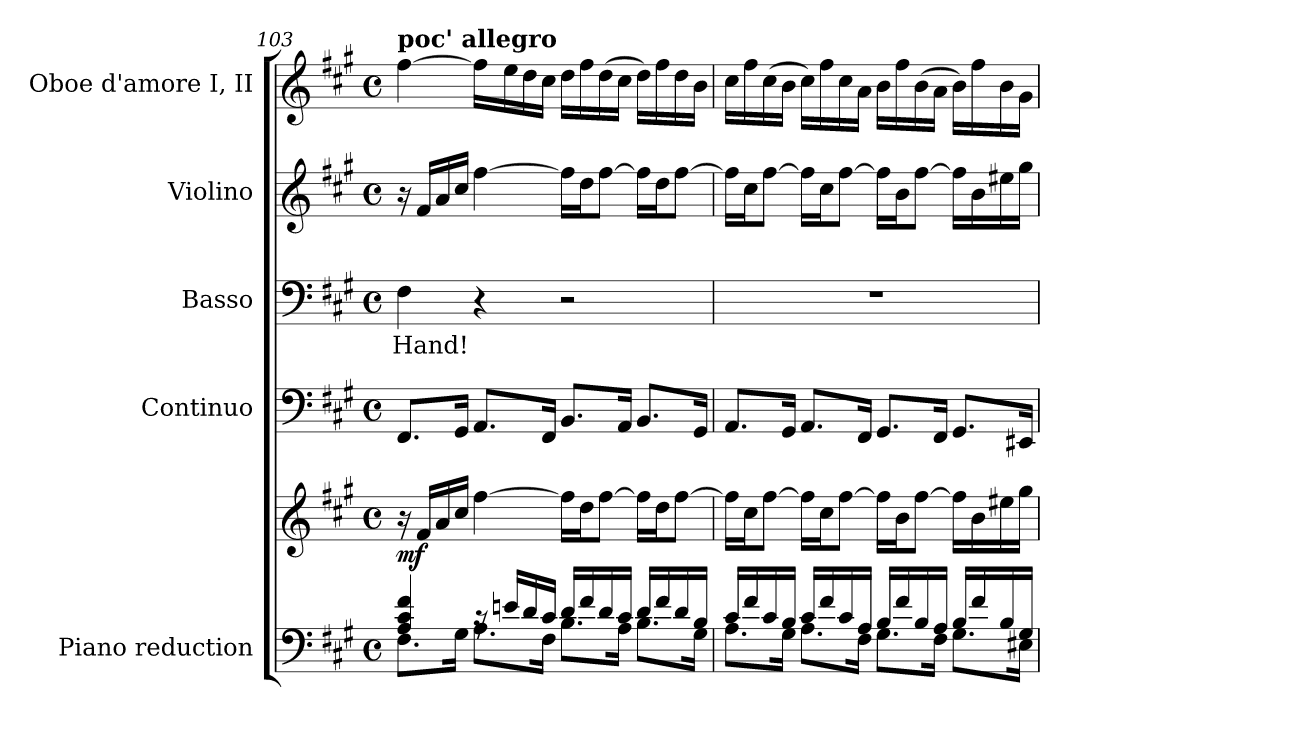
**kern	**kern	**dynam	**kern	**dynam	**kern	**text	**kern	**kern
*part5	*part5	*part5	*part4	*part4	*part3	*part3	*part2	*part1
*staff6	*staff5	*staff5/6	*staff4	*staff4	*staff3	*staff3	*staff2	*staff1
*I"Piano reduction	*	*	*I"Continuo	*	*I"Basso	*	*I"Violino	*I"Oboe d'amore I, II
*I'Pno	*	*	*	*	*	*	*I'Vln	*I'Ob
!!LO:LB:g=z
*clefF4	*clefG2	*	*clefF4	*	*clefF4	*	*clefG2	*clefG2
*k[f#c#g#]	*k[f#c#g#]	*	*k[f#c#g#]	*	*k[f#c#g#]	*	*k[f#c#g#]	*k[f#c#g#]
*M4/4	*M4/4	*	*M4/4	*	*M4/4	*	*M4/4	*M4/4
*met(c)	*met(c)	*	*met(c)	*	*met(c)	*	*met(c)	*met(c)
=103	=103	=103	=103	=103	=103	=103	=103	=103
*^	*	*	*	*	*	*	*	*
!	!	!	!	!	!	!	!	!	!LO:TX:a:B:t=poc' allegro
!	!	!	!LO:DY:b	!	!LO:DY:a	!	!LO:LY:b	!	!
4A/ 4c#/ 4f#/	8.F#\L	16r	mf	8.FF#/L	other-dynamics	4F#\	Hand!	16r	[4ff#\
.	.	16f#/LL	.	.	.	.	.	16f#/LL	.
.	.	16a/	.	.	.	.	.	16a/	.
.	16G#\Jk	16cc#/JJ	.	16GG#/Jk	.	.	.	16cc#/JJ	.
16rc	8.A\L	[4ff#\	.	8.AA/L	.	4r	.	[4ff#\	16ff#\LL]
16en/LL	.	.	.	.	.	.	.	.	16ee\
16d/	.	.	.	.	.	.	.	.	16dd\
16c#/JJ	16F#\Jk	.	.	16FF#/Jk	.	.	.	.	16cc#\JJ
16d/LL	8.B\L	16ff#\LL]	.	8.BB/L	.	2r	.	16ff#\LL]	16dd\LL
16f#/	.	16dd\J	.	.	.	.	.	16dd\J	16ff#\
16d/	.	[8ff#\J	.	.	.	.	.	[8ff#\J	(>16dd\
16c#/JJ	16A\Jk	.	.	16AA/Jk	.	.	.	.	16cc#\JJ
16d/LL	8.B\L	16ff#\LL]	.	8.BB/L	.	.	.	16ff#\LL]	16dd\LL)
16f#/	.	16dd\J	.	.	.	.	.	16dd\J	16ff#\
16d/	.	[8ff#\J	.	.	.	.	.	[8ff#\J	16dd\
16B/JJ	16G#\Jk	.	.	16GG#/Jk	.	.	.	.	16b\JJ
=104	=104	=104	=104	=104	=104	=104	=104	=104	=104
16c#/LL	8.A\L	16ff#\LL]	.	8.AA/L	.	1r	.	16ff#\LL]	16cc#\LL
16f#/	.	16cc#\J	.	.	.	.	.	16cc#\J	16ff#\
16c#/	.	[8ff#\J	.	.	.	.	.	[8ff#\J	(>16cc#\
16B/JJ	16G#\Jk	.	.	16GG#/Jk	.	.	.	.	16b\JJ
16c#/LL	8.A\L	16ff#\LL]	.	8.AA/L	.	.	.	16ff#\LL]	16cc#\LL)
16f#/	.	16cc#\J	.	.	.	.	.	16cc#\J	16ff#\
16c#/	.	[8ff#\J	.	.	.	.	.	[8ff#\J	16cc#\
16A/JJ	16F#\Jk	.	.	16FF#/Jk	.	.	.	.	16a\JJ
16B/LL	8.G#\L	16ff#\LL]	.	8.GG#/L	.	.	.	16ff#\LL]	16b\LL
16f#/	.	16b\J	.	.	.	.	.	16b\J	16ff#\
16B/	.	[8ff#\J	.	.	.	.	.	[8ff#\J	(>16b\
16A/JJ	16F#\Jk	.	.	16FF#/Jk	.	.	.	.	16a\JJ
16B/LL	8.G#\L	16ff#\LL]	.	8.GG#/L	.	.	.	16ff#\LL]	16b\LL)
16f#/	.	16b\	.	.	.	.	.	16b\	16ff#\
16B/	.	16ee#X\	.	.	.	.	.	16ee#X\	16b\
16G#/JJ	16E#X\Jk	16gg#\JJ	.	16EE#X/Jk	.	.	.	16gg#\JJ	16g#\JJ
*v	*v	*	*	*	*	*	*	*	*
=	=	=	=	=	=	=	=	=
*-	*-	*-	*-	*-	*-	*-	*-	*-
